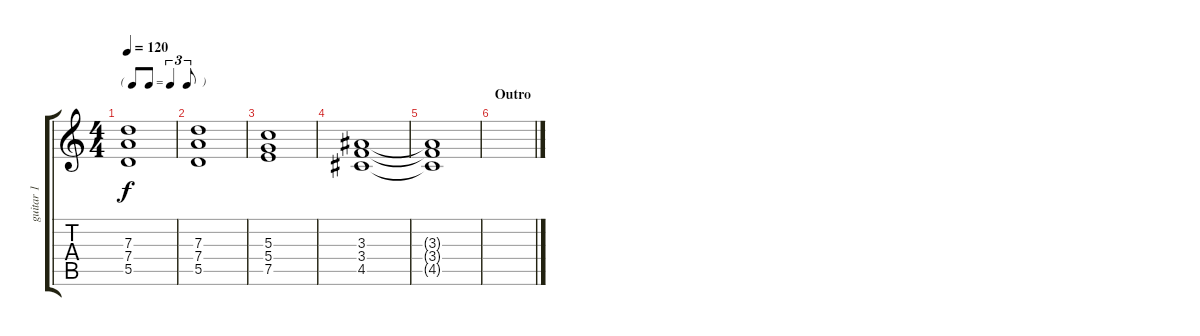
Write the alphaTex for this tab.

\track ("guitar 1" "guitar 1") {instrument overdrivenguitar}
\staff {score tabs}
\tuning (E4 B3 G3 D3 A2 E2) {hide}
\ts (4 4)
\tf triplet8th
\tempo 120
\clef g2
\ks c
(7.3{t} 7.4{t} 5.5{t}).1{dy f} |
(7.3 7.4 5.5).1 |
(5.3 5.4 7.5).1 |
(3.3 3.4 4.5).1 |
(3.3{t} 3.4{t} 4.5{t}).1 |
\section ("" "Outro")
